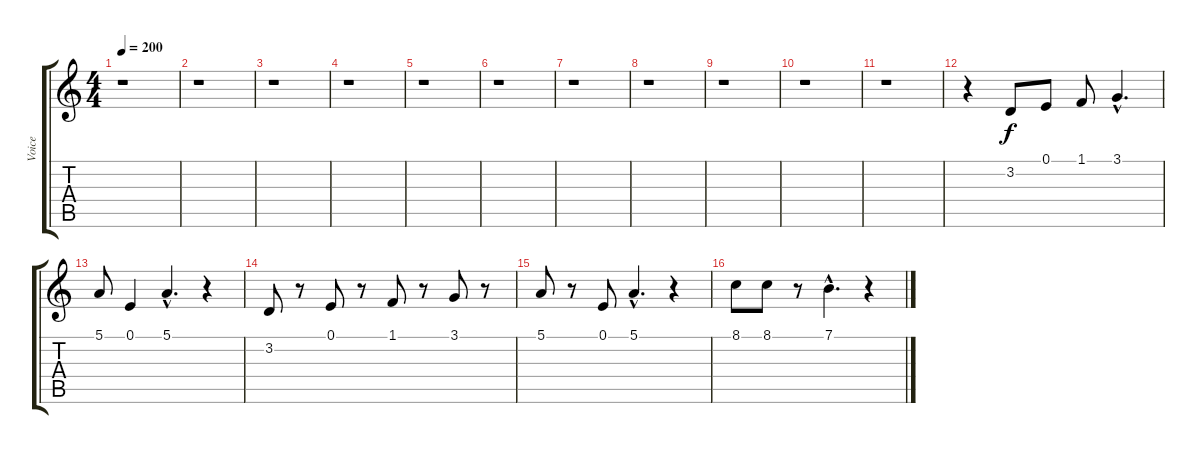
\track ("Voice" "Voice") {instrument vibraphone}
\staff {score tabs}
\tuning (E4 B3 G3 D3 A2 E2) {hide}
\ts (4 4)
\tempo 200
\clef g2
\ks c
r.1{dy f instrument vibraphone} |
r.1 |
r.1 |
r.1 |
r.1 |
r.1 |
r.1 |
r.1 |
r.1 |
r.1 |
r.1 |
r.4 3.2.8 0.1.8 1.1.8 3.1{hac}.4{d} |
5.1.8 0.1.4 5.1{hac}.4{d} r.4 |
3.2.8 r.8 0.1.8 r.8 1.1.8 r.8 3.1.8 r.8 |
5.1.8 r.8 0.1.8 5.1{hac}.4{d} r.4 |
8.1.8 8.1.8 r.8 7.1{hac}.4{d} r.4
